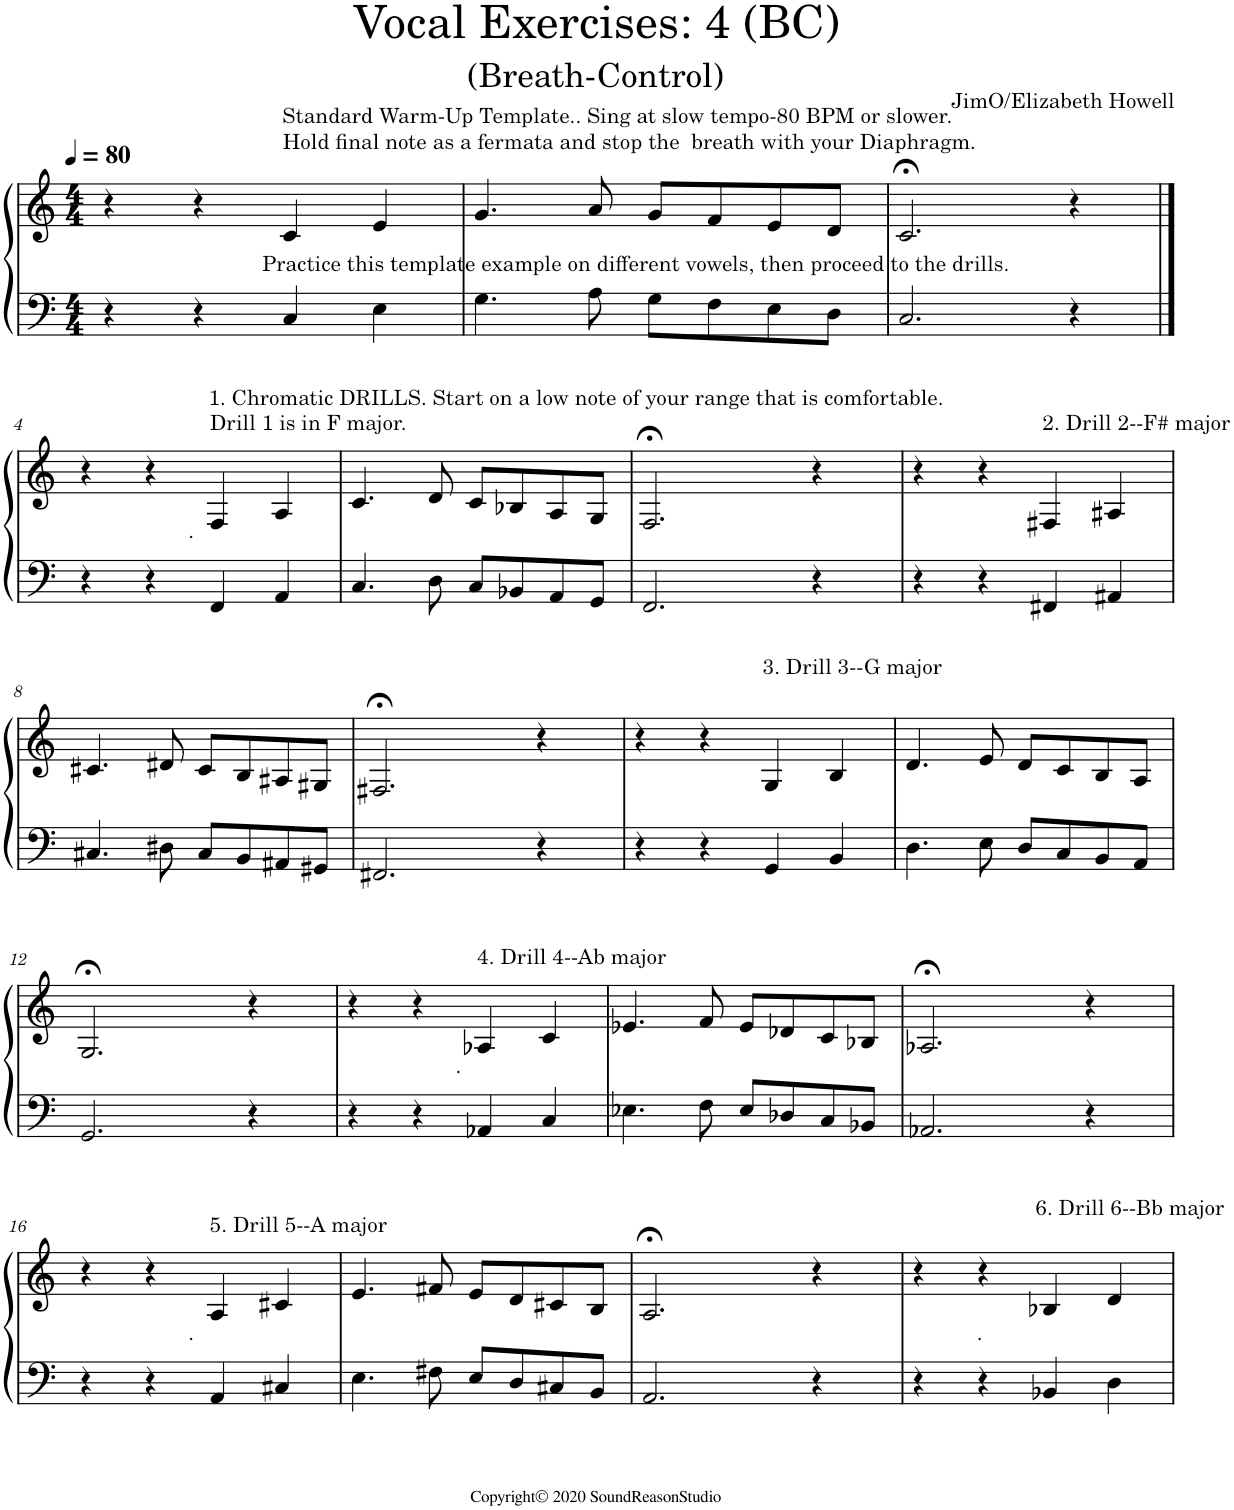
**kern	**kern
*part1	*part1
*staff2	*staff1
*I"Piano	*
*I'Pno.	*
*clefF4	*clefG2
*k[]	*k[]
*M4/4	*M4/4
*MM80	*MM80
=1	=1
4r	4r
4r	4r
!	!LO:TX:a:t=Standard Warm-Up Template.. Sing at slow tempo-80 BPM or slower.
!	!LO:TX:a:t=Hold final note as a fermata and stop the  breath with your Diaphragm.
!LO:TX:a:t=Practice this template example on different vowels, then proceed to the drills.	!
4C/	4c/
4E\	4e/
=2	=2
4.G\	4.g/
8A\	8a/
8G\L	8g/L
8F\	8f/
8E\	8e/
8D\J	8d/J
=3	=3
2.C/	2.c;</
4r	4r
!!LO:LB:g=z
==4	==4
4r	4r
4r	4r
!	!LO:TX:a:t=1. Chromatic DRILLS. Start on a low note of your range that is comfortable.
!	!LO:TX:a:t=Drill 1 is in F major.
!LO:TX:a:t=.	!
4FF/	4F/
4AA/	4A/
=5	=5
4.C/	4.c/
8D\	8d/
8C/L	8c/L
8BB-X/	8B-X/
8AA/	8A/
8GG/J	8G/J
=6	=6
2.FF/	2.F;</
4r	4r
=7	=7
4r	4r
4r	4r
!	!LO:TX:a:t=2. Drill 2--F# major
4FF#X/	4F#X/
4AA#X/	4A#X/
!!LO:LB:g=z
=8	=8
4.C#X/	4.c#X/
8D#X\	8d#X/
8C#/L	8c#/L
8BB/	8B/
8AA#X/	8A#X/
8GG#X/J	8G#X/J
=9	=9
2.FF#X/	2.F#X;</
4r	4r
=10	=10
4r	4r
4r	4r
!	!LO:TX:a:t=3. Drill 3--G major
4GG/	4G/
4BB/	4B/
=11	=11
4.D\	4.d/
8E\	8e/
8D/L	8d/L
8C/	8c/
8BB/	8B/
8AA/J	8A/J
!!LO:LB:g=z
=12	=12
2.GG/	2.G;</
4r	4r
=13	=13
4r	4r
4r	4r
!	!LO:TX:a:t=4. Drill 4--Ab major
!LO:TX:a:t=.	!
4AA-X/	4A-X/
4C/	4c/
=14	=14
4.E-X\	4.e-X/
8F\	8f/
8E-/L	8e-/L
8D-X/	8d-X/
8C/	8c/
8BB-X/J	8B-X/J
=15	=15
2.AA-X/	2.A-X;</
4r	4r
!!LO:LB:g=z
=16	=16
4r	4r
4r	4r
!	!LO:TX:a:t=5. Drill 5--A major
!LO:TX:a:t=.	!
4AA/	4A/
4C#X/	4c#X/
=17	=17
4.E\	4.e/
8F#X\	8f#X/
8E/L	8e/L
8D/	8d/
8C#X/	8c#X/
8BB/J	8B/J
=18	=18
2.AA/	2.A;</
4r	4r
=19	=19
4r	4r
4r	4r
!	!LO:TX:a:t=6. Drill 6--Bb major
!LO:TX:a:t=.	!
4BB-X/	4B-X/
4D\	4d/
=	=
*-	*-
